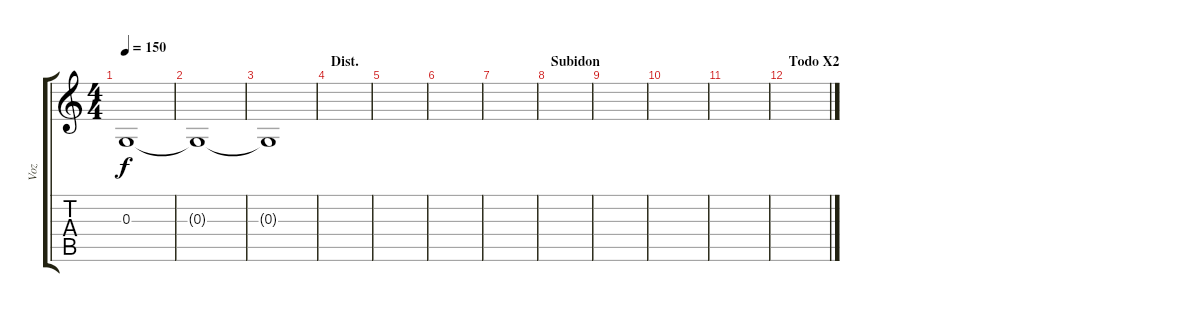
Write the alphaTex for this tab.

\track ("Voz" "Voz") {instrument voiceoohs}
\staff {score tabs}
\tuning (E4 B3 G3 D3 A2 E2) {hide}
\ts (4 4)
\tempo 150
\clef g2
\ks c
0.3.1{dy f} |
0.3{t}.1 |
0.3{t}.1 |
\section ("" "Dist.")
|
|
|
|
\section ("" "Subidon")
|
|
|
|
\section ("" "Todo X2")
